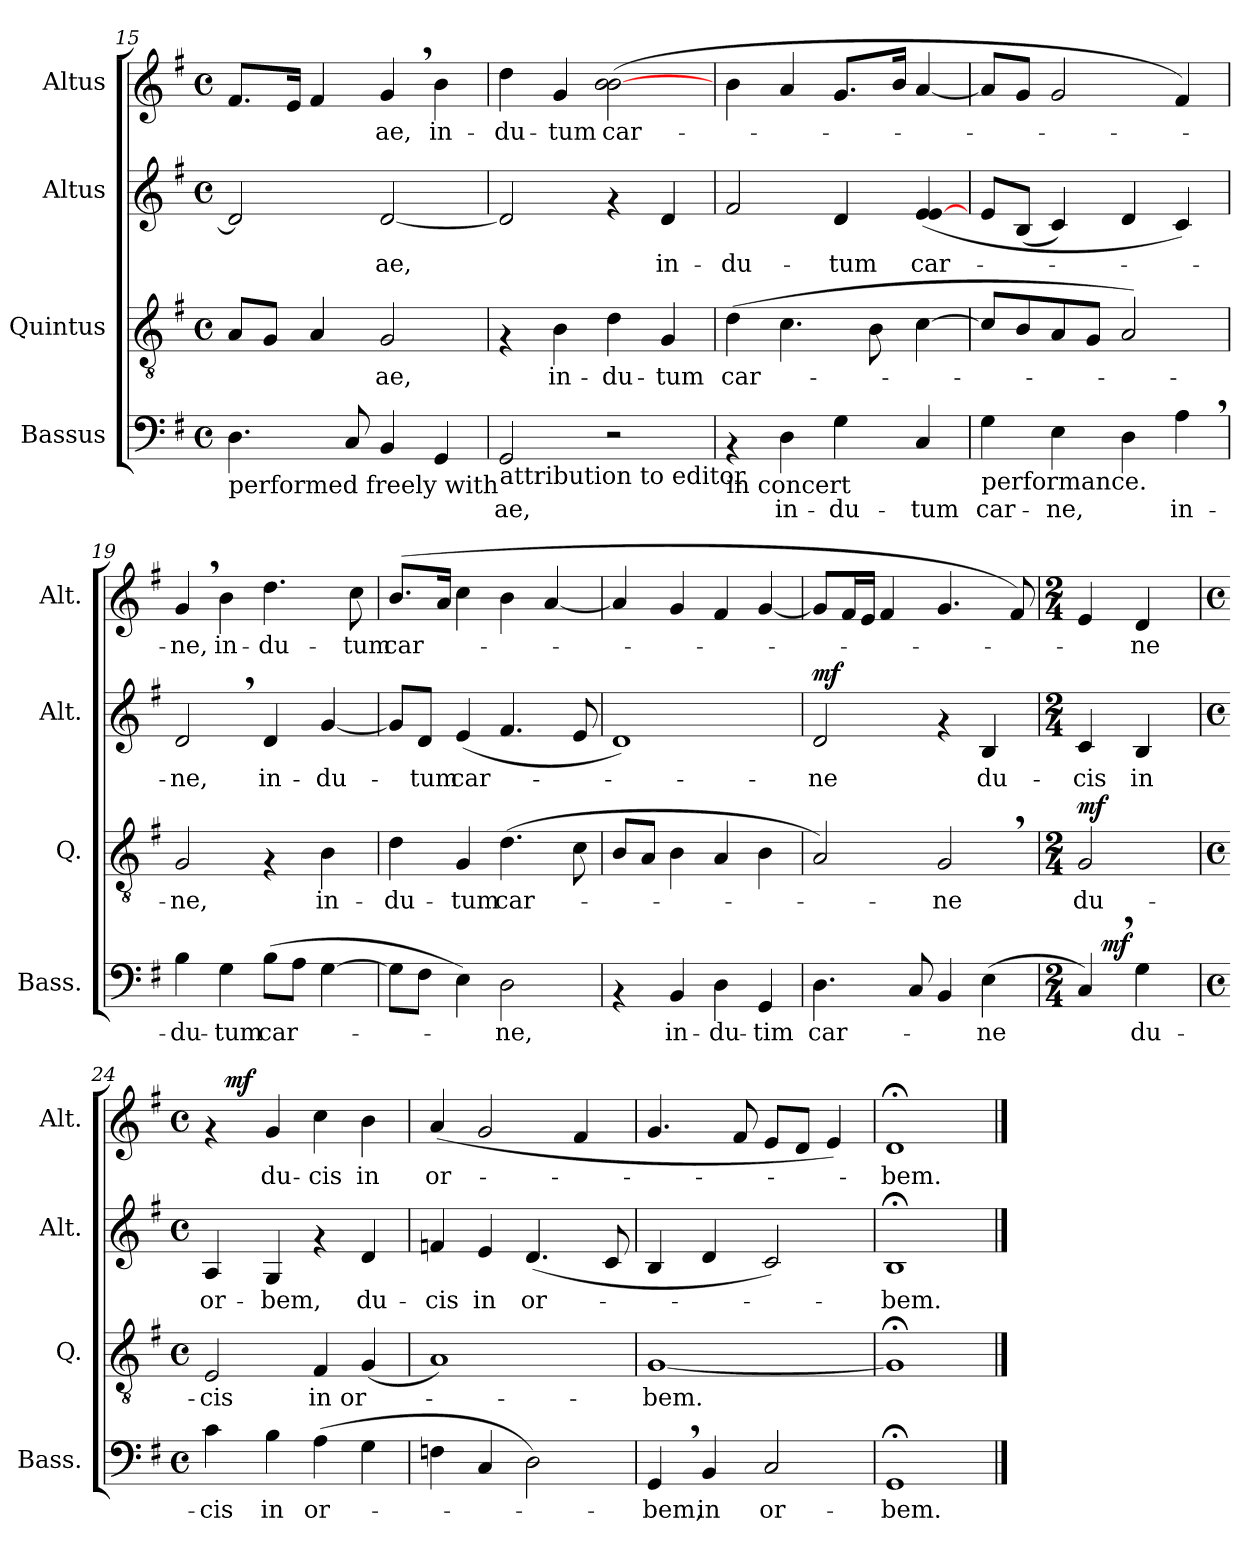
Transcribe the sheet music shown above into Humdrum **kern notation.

**kern	**text	**dynam	**kern	**text	**dynam	**kern	**text	**dynam	**kern	**text	**dynam
*part4	*part4	*part4	*part3	*part3	*part3	*part2	*part2	*part2	*part1	*part1	*part1
*staff4	*staff4	*staff4	*staff3	*staff3	*staff3	*staff2	*staff2	*staff2	*staff1	*staff1	*staff1
*I"Bassus	*	*	*I"Quintus	*	*	*I"Altus	*	*	*I"Altus	*	*
*I'Bass.	*	*	*I'Q.	*	*	*I'Alt.	*	*	*I'Alt.	*	*
*clefF4	*	*	*clefGv2	*	*	*clefG2	*	*	*clefG2	*	*
*k[f#]	*	*	*k[f#]	*	*	*k[f#]	*	*	*k[f#]	*	*
*G:	*	*	*G:	*	*	*G:	*	*	*G:	*	*
*M4/4	*	*	*M4/4	*	*	*M4/4	*	*	*M4/4	*	*
*met(c)	*	*	*met(c)	*	*	*met(c)	*	*	*met(c)	*	*
=15	=15	=15	=15	=15	=15	=15	=15	=15	=15	=15	=15
!LO:TX:b:t=performed freely with	!	!	!	!	!	!	!	!	!	!	!
4.D\	.	.	8A/L	.	.	2d/]	.	.	8.f#/L	.	.
.	.	.	8G/J	.	.	.	.	.	.	.	.
.	.	.	.	.	.	.	.	.	16e/Jk	.	.
.	.	.	4A/	.	.	.	.	.	4f#/	.	.
8C/	.	.	.	.	.	.	.	.	.	.	.
!	!	!	!	!LO:LY:b	!	!	!LO:LY:b	!	!	!LO:LY:b	!
4BB/	.	.	2G/	-ae,	.	[<2d/	-ae,	.	4g,>/	-ae,	.
!	!	!	!	!	!	!	!	!	!	!LO:LY:b	!
4GG/	.	.	.	.	.	.	.	.	4b\	in-	.
=16	=16	=16	=16	=16	=16	=16	=16	=16	=16	=16	=16
!LO:TX:b:t=attribution to editor	!	!	!	!	!	!	!	!	!	!	!
!	!LO:LY:b	!	!	!	!	!	!	!	!	!LO:LY:b	!
2GG/	-ae,	.	4rF	.	.	2d/]	.	.	4dd\	-du-	.
!	!	!	!	!LO:LY:b	!	!	!	!	!	!LO:LY:b	!
.	.	.	4B\	in-	.	.	.	.	4g/	-tum	.
!	!	!	!	!LO:LY:b	!	!	!	!	!	!LO:LY:b	!
2r	.	.	4d\	-du-	.	4rf	.	.	(>2b\ [>2b\	car-	.
!	!	!	!	!LO:LY:b	!	!	!LO:LY:b	!	!	!	!
.	.	.	4G/	-tum	.	4d/	in-	.	.	.	.
=17	=17	=17	=17	=17	=17	=17	=17	=17	=17	=17	=17
!LO:TX:b:t=in concert	!	!	!	!	!	!	!	!	!	!	!
!	!	!	!	!LO:LY:b	!	!	!LO:LY:b	!	!	!	!
4rAA	.	.	(>4d\	car-	.	2f#/	-du-	.	4b\	.	.
!	!LO:LY:b	!	!	!	!	!	!	!	!	!	!
4D\	in-	.	4.c\	.	.	.	.	.	4a/	.	.
!	!LO:LY:b	!	!	!	!	!	!LO:LY:b	!	!	!	!
4G\	-du-	.	.	.	.	4d/	-tum	.	8.g/L	.	.
.	.	.	8B\	.	.	.	.	.	.	.	.
.	.	.	.	.	.	.	.	.	16b/Jk	.	.
!	!LO:LY:b	!	!	!	!	!	!LO:LY:b	!	!	!	!
4C/	-tum	.	[>4c\	.	.	(<4e/ [<4e/	car-	.	[<4a/	.	.
=18	=18	=18	=18	=18	=18	=18	=18	=18	=18	=18	=18
!LO:TX:b:t=performance.	!	!	!	!	!	!	!	!	!	!	!
!	!LO:LY:b	!	!	!	!	!	!	!	!	!	!
4G\	car-	.	8c/L]	.	.	8e/L	.	.	8a/L]	.	.
.	.	.	8B/	.	.	(>8B/J	.	.	8g/J	.	.
!	!LO:LY:b	!	!	!	!	!	!	!	!	!	!
4E\	-ne,	.	8A/	.	.	4c/)	.	.	2g/	.	.
.	.	.	8G/J	.	.	.	.	.	.	.	.
4D\	.	.	2A/)	.	.	4d/	.	.	.	.	.
!	!LO:LY:b	!	!	!	!	!	!	!	!	!	!
4A,>\	in-	.	.	.	.	4c/)	.	.	4f#/)	.	.
!!LO:PB:g=z
=19	=19	=19	=19	=19	=19	=19	=19	=19	=19	=19	=19
!	!LO:LY:b	!	!	!LO:LY:b	!	!	!LO:LY:b	!	!	!LO:LY:b	!
4B\	-du-	.	2G/	-ne,	.	2d,>/	-ne,	.	4g,>/	-ne,	.
!	!LO:LY:b	!	!	!	!	!	!	!	!	!LO:LY:b	!
4G\	-tum	.	.	.	.	.	.	.	4b\	in-	.
!	!LO:LY:b	!	!	!	!	!	!LO:LY:b	!	!	!LO:LY:b	!
(>8B\L	car-	.	4rF	.	.	4d/	in-	.	4.dd\	-du-	.
8A\J	.	.	.	.	.	.	.	.	.	.	.
!	!	!	!	!LO:LY:b	!	!	!LO:LY:b	!	!	!	!
[>4G\	.	.	4B\	in-	.	[<4g/	-du-	.	.	.	.
!	!	!	!	!	!	!	!	!	!	!LO:LY:b	!
.	.	.	.	.	.	.	.	.	8cc\	-tum	.
=20	=20	=20	=20	=20	=20	=20	=20	=20	=20	=20	=20
!	!	!	!	!LO:LY:b	!	!	!	!	!	!LO:LY:b	!
8G\L]	.	.	4d\	-du-	.	8g/L]	.	.	(>8.b/L	car-	.
!	!	!	!	!	!	!	!LO:LY:b	!	!	!	!
8F#\J	.	.	.	.	.	8d/J	-tum	.	.	.	.
.	.	.	.	.	.	.	.	.	16a/Jk	.	.
!	!	!	!	!LO:LY:b	!	!	!LO:LY:b	!	!	!	!
4E\)	.	.	4G/	-tum	.	(<4e/	car-	.	4cc\	.	.
!	!LO:LY:b	!	!	!LO:LY:b	!	!	!	!	!	!	!
2D\	-ne,	.	(>4.d\	car-	.	4.f#/	.	.	4b\	.	.
.	.	.	.	.	.	.	.	.	[<4a/	.	.
.	.	.	8c\	.	.	8e/	.	.	.	.	.
=21	=21	=21	=21	=21	=21	=21	=21	=21	=21	=21	=21
4rAA	.	.	8B/L	.	.	1d)	.	.	4a/]	.	.
.	.	.	8A/J	.	.	.	.	.	.	.	.
!	!LO:LY:b	!	!	!	!	!	!	!	!	!	!
4BB/	in-	.	4B\	.	.	.	.	.	4g/	.	.
!	!LO:LY:b	!	!	!	!	!	!	!	!	!	!
4D\	-du-	.	4A/	.	.	.	.	.	4f#/	.	.
!	!LO:LY:b	!	!	!	!	!	!	!	!	!	!
4GG/	-tim	.	4B\	.	.	.	.	.	[<4g/	.	.
=22	=22	=22	=22	=22	=22	=22	=22	=22	=22	=22	=22
!	!LO:LY:b	!	!	!	!	!	!LO:LY:b	!LO:DY:b	!	!	!
4.D\	car-	.	2A/)	.	.	2d/	-ne	mf	8g/L]	.	.
.	.	.	.	.	.	.	.	.	16f#/L	.	.
.	.	.	.	.	.	.	.	.	16e/JJ	.	.
.	.	.	.	.	.	.	.	.	4f#/	.	.
8C/	.	.	.	.	.	.	.	.	.	.	.
!	!	!	!	!LO:LY:b	!	!	!	!	!	!	!
4BB/	.	.	2G,>/	-ne	.	4rf	.	.	4.g/	.	.
!	!LO:LY:b	!	!	!	!	!	!LO:LY:b	!	!	!	!
(>4E\	-ne	.	.	.	.	4B/	du-	.	.	.	.
.	.	.	.	.	.	.	.	.	8f#/)	.	.
!!LO:PB:g=z
=23	=23	=23	=23	=23	=23	=23	=23	=23	=23	=23	=23
*M2/4	*	*	*M2/4	*	*	*M2/4	*	*	*M2/4	*	*
!	!	!	!	!LO:LY:b	!LO:DY:b	!	!LO:LY:b	!	!	!	!
*^	*	*	*	*	*	*	*	*	*	*	*
4C,>/)	16.ryy	.	.	2G/	du-	mf	4c/	-cis	.	4e/	.	.
!	!	!	!LO:DY:b	!	!	!	!	!	!	!	!	!
.	4ryy	.	mf	.	.	.	.	.	.	.	.	.
!	!	!LO:LY:b	!	!	!	!	!	!LO:LY:b	!	!	!LO:LY:b	!
4G\	.	du-	.	.	.	.	4B/	in	.	4d/	-ne	.
.	8ryy	.	.	.	.	.	.	.	.	.	.	.
.	32ryy	.	.	.	.	.	.	.	.	.	.	.
*v	*v	*	*	*	*	*	*	*	*	*	*	*
=24	=24	=24	=24	=24	=24	=24	=24	=24	=24	=24	=24
*M4/4	*	*	*M4/4	*	*	*M4/4	*	*	*M4/4	*	*
*met(c)	*	*	*met(c)	*	*	*met(c)	*	*	*met(c)	*	*
*^	*	*	*	*	*	*	*	*	*	*	*
!	!	!	!	!	!	!	!	!	!	!LO:TX:a:B:t=D	!	!
!	!	!LO:LY:b	!	!	!LO:LY:b	!	!	!LO:LY:b	!	!	!	!
*v	*v	*	*	*	*	*	*	*	*	*^	*	*
4c\	-cis	.	2E/	-cis	.	4A/	or-	.	4rf	16ryy	.	.
!	!	!	!	!	!	!	!	!	!	!	!	!LO:DY:b
.	.	.	.	.	.	.	.	.	.	2...ryy	.	mf
!	!LO:LY:b	!	!	!	!	!	!LO:LY:b	!	!	!	!LO:LY:b	!
4B\	in	.	.	.	.	4G/	-bem,	.	4g/	.	du-	.
!	!LO:LY:b	!	!	!LO:LY:b	!	!	!	!	!	!	!LO:LY:b	!
(>4A\	or-	.	4F#/	in	.	4rf	.	.	4cc\	.	-cis	.
!	!	!	!	!LO:LY:b	!	!	!LO:LY:b	!	!	!	!LO:LY:b	!
4G\	.	.	(<4G/	or-	.	4d/	du-	.	4b\	.	in	.
=25	=25	=25	=25	=25	=25	=25	=25	=25	=25	=25	=25	=25
!	!	!	!	!	!	!	!	!	!LO:TX:a:B:t=molto rall.	!	!	!
!	!	!	!	!	!	!	!LO:LY:b	!	!	!	!LO:LY:b	!
*	*	*	*	*	*	*	*	*	*v	*v	*	*
4Fn\	.	.	1A)	.	.	4fn/	-cis	.	(<4a/	or-	.
!	!	!	!	!	!	!	!LO:LY:b	!	!	!	!
4C/	.	.	.	.	.	4e/	in	.	2g/	.	.
!	!	!	!	!	!	!	!LO:LY:b	!	!	!	!
2D\)	.	.	.	.	.	(<4.d/	or-	.	.	.	.
.	.	.	.	.	.	.	.	.	4f#/	.	.
.	.	.	.	.	.	8c/	.	.	.	.	.
=26	=26	=26	=26	=26	=26	=26	=26	=26	=26	=26	=26
!	!LO:LY:b	!	!	!LO:LY:b	!	!	!	!	!	!	!
4GG,>/	-bem,	.	[<1G	-bem.	.	4B/	.	.	4.g/	.	.
!	!LO:LY:b	!	!	!	!	!	!	!	!	!	!
4BB/	in	.	.	.	.	4d/	.	.	.	.	.
.	.	.	.	.	.	.	.	.	8f#/	.	.
!	!LO:LY:b	!	!	!	!	!	!	!	!	!	!
2C/	or-	.	.	.	.	2c/)	.	.	8e/L	.	.
.	.	.	.	.	.	.	.	.	8d/J	.	.
.	.	.	.	.	.	.	.	.	4e/)	.	.
=27	=27	=27	=27	=27	=27	=27	=27	=27	=27	=27	=27
!	!LO:LY:b	!	!	!	!	!	!LO:LY:b	!	!	!LO:LY:b	!
1GG;	-bem.	.	1G;<]	.	.	1B;	-bem.	.	1d;	-bem.	.
==	==	==	==	==	==	==	==	==	==	==	==
*-	*-	*-	*-	*-	*-	*-	*-	*-	*-	*-	*-
